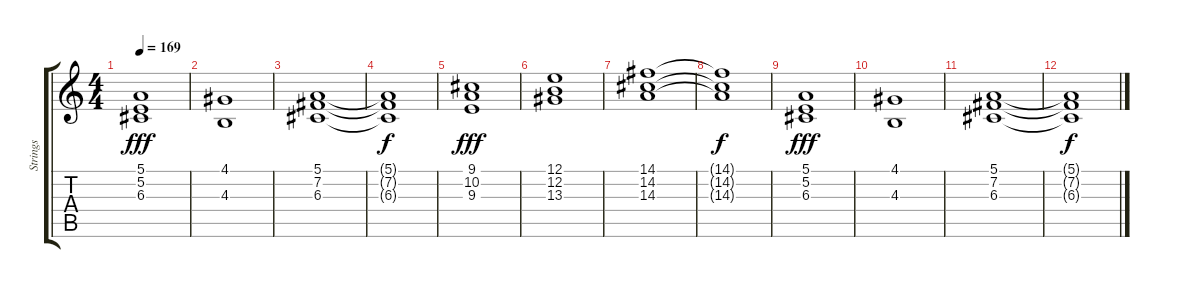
\track ("Strings  " "Strings  ") {instrument stringensemble2}
\staff {score tabs}
\tuning (E4 B3 G3 D3 A2 E2) {hide}
\ts (4 4)
\tempo 169
\clef g2
\ks c
(5.1 5.2 6.3).1{dy fff} |
(4.1 4.3).1 |
(5.1 7.2 6.3).1 |
(5.1{t} 7.2{t} 6.3{t}).1{dy f} |
(9.1 10.2 9.3).1{dy fff} |
(12.1 12.2 13.3).1 |
(14.1 14.2 14.3).1{volume 6} |
(14.1{t} 14.2{t} 14.3{t}).1{dy f} |
(5.1 5.2 6.3).1{dy fff volume 4} |
(4.1 4.3).1{volume 3} |
(5.1 7.2 6.3).1{volume 2} |
(5.1{t} 7.2{t} 6.3{t}).1{dy f}
